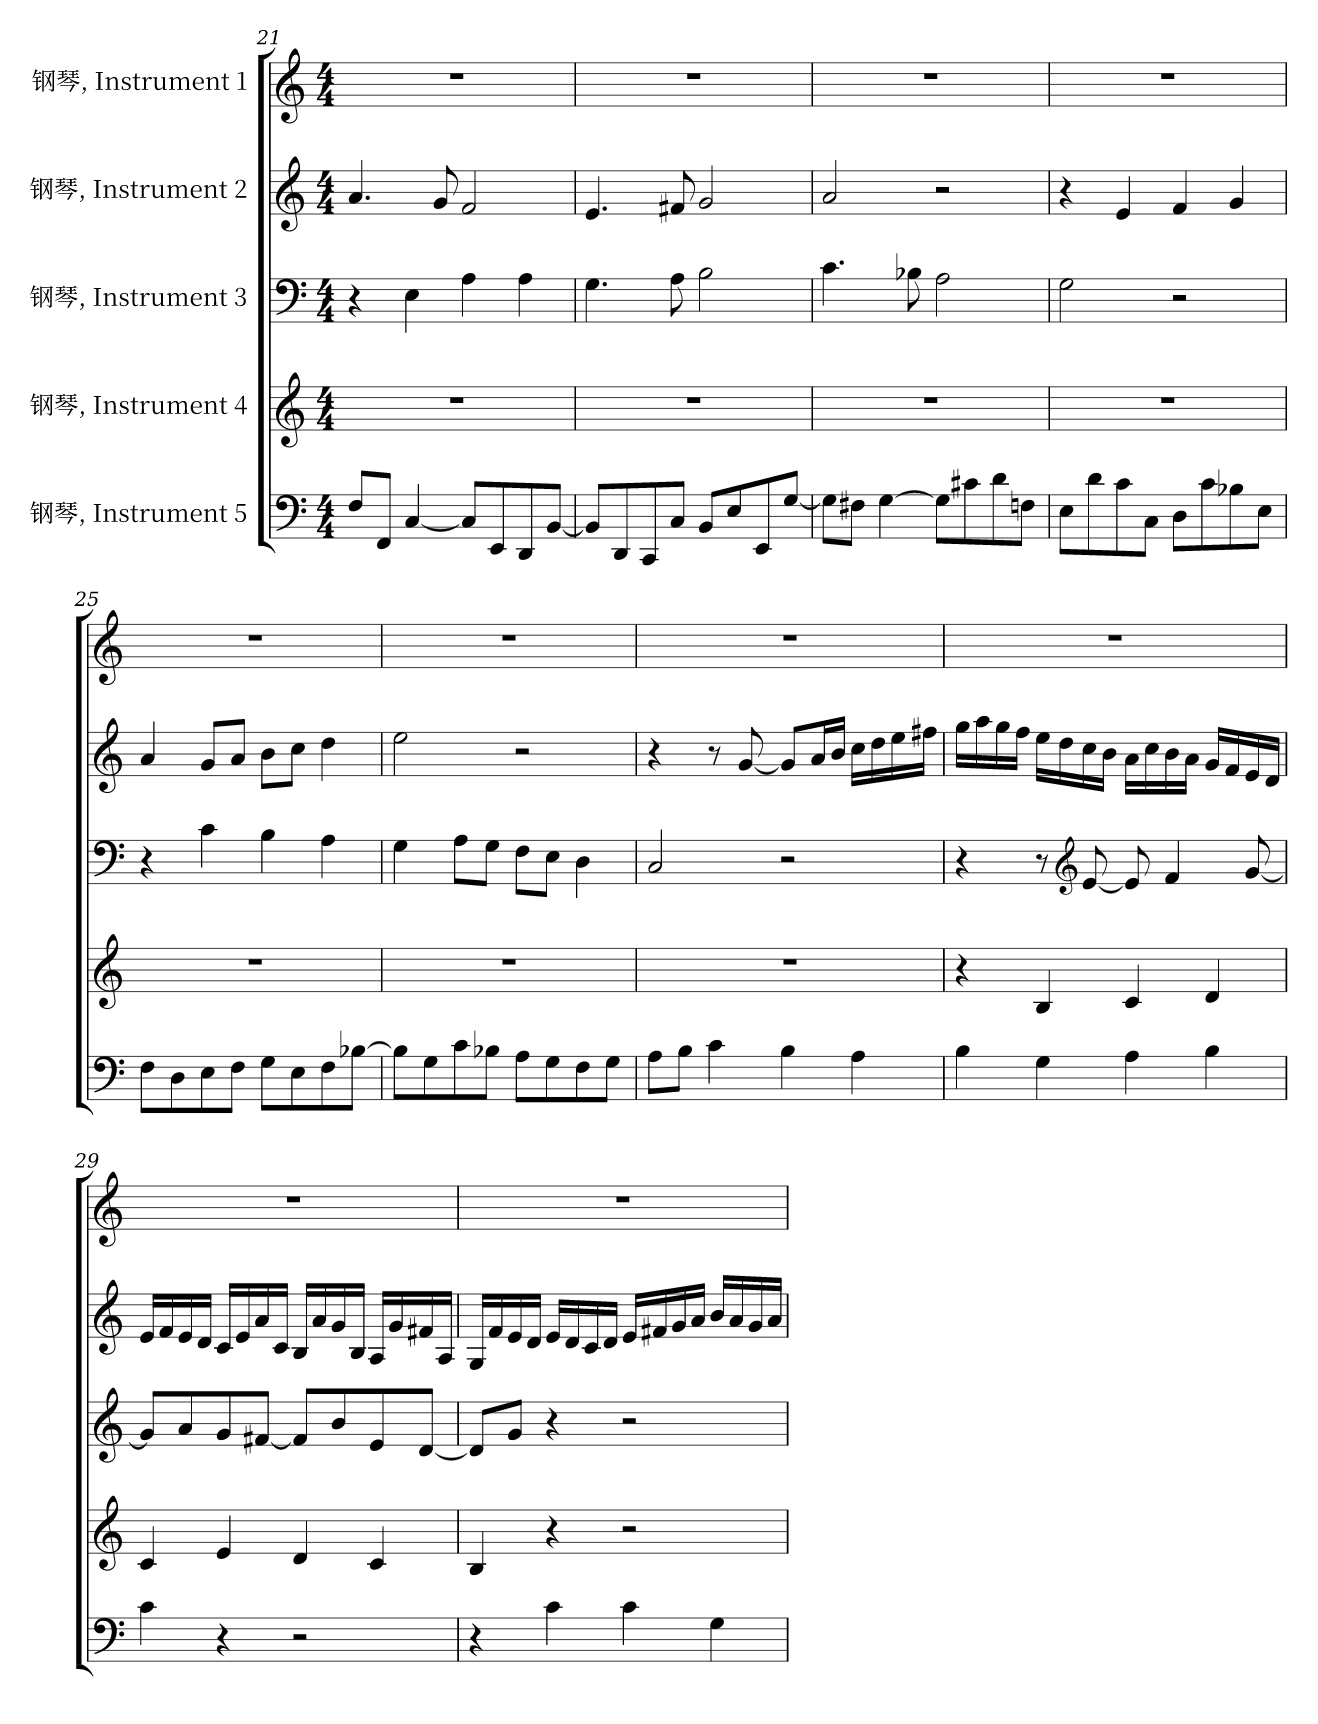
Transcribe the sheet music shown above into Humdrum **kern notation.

**kern	**kern	**kern	**kern	**kern
*part5	*part4	*part3	*part2	*part1
*staff5	*staff4	*staff3	*staff2	*staff1
*I"钢琴, Instrument 5	*I"钢琴, Instrument 4	*I"钢琴, Instrument 3	*I"钢琴, Instrument 2	*I"钢琴, Instrument 1
*clefF4	*clefG2	*clefF4	*clefG2	*clefG2
*k[]	*k[]	*k[]	*k[]	*k[]
*M4/4	*M4/4	*M4/4	*M4/4	*M4/4
=21	=21	=21	=21	=21
8F/L	1r	4r	4.a/	1r
8FF/J	.	.	.	.
[4C/	.	4E\	.	.
.	.	.	8g/	.
8C/L]	.	4A\	2f/	.
8EE/	.	.	.	.
8DD/	.	4A\	.	.
[8BB/J	.	.	.	.
=22	=22	=22	=22	=22
8BB/L]	1r	4.G\	4.e/	1r
8DD/	.	.	.	.
8CC/	.	.	.	.
8C/J	.	8A\	8f#X/	.
8BB/L	.	2B\	2g/	.
8E/	.	.	.	.
8EE/	.	.	.	.
[8G/J	.	.	.	.
=23	=23	=23	=23	=23
8G\L]	1r	4.c\	2a/	1r
8F#X\J	.	.	.	.
[4G\	.	.	.	.
.	.	8B-X\	.	.
8G\L]	.	2A\	2r	.
8c#X\	.	.	.	.
8d\	.	.	.	.
8Fn\J	.	.	.	.
!!LO:LB:g=z
=24	=24	=24	=24	=24
8E\L	1r	2G\	4r	1r
8d\	.	.	.	.
8c\	.	.	4e/	.
8C\J	.	.	.	.
8D\L	.	2r	4f/	.
8c\	.	.	.	.
8B-X\	.	.	4g/	.
8E\J	.	.	.	.
=25	=25	=25	=25	=25
8F\L	1r	4r	4a/	1r
8D\	.	.	.	.
8E\	.	4c\	8g/L	.
8F\J	.	.	8a/J	.
8G\L	.	4B\	8b\L	.
8E\	.	.	8cc\J	.
8F\	.	4A\	4dd\	.
[8B-X\J	.	.	.	.
=26	=26	=26	=26	=26
8B-\L]	1r	4G\	2ee\	1r
8G\	.	.	.	.
8c\	.	8A\L	.	.
8B-X\J	.	8G\J	.	.
8A\L	.	8F\L	2r	.
8G\	.	8E\J	.	.
8F\	.	4D\	.	.
8G\J	.	.	.	.
=27	=27	=27	=27	=27
8A\L	1r	2C/	4r	1r
8B\J	.	.	.	.
4c\	.	.	8r	.
.	.	.	[8g/	.
4B\	.	2r	8g/L]	.
.	.	.	16a/L	.
.	.	.	16b/JJ	.
4A\	.	.	16cc\LL	.
.	.	.	16dd\	.
.	.	.	16ee\	.
.	.	.	16ff#X\JJ	.
!!LO:PB:g=z
=28	=28	=28	=28	=28
4B\	4r	4r	16gg\LL	1r
.	.	.	16aa\	.
.	.	.	16gg\	.
.	.	.	16ff\JJ	.
4G\	4B/	8r	16ee\LL	.
.	.	.	16dd\	.
*	*	*clefG2	*	*
.	.	[8e/	16cc\	.
.	.	.	16b\JJ	.
4A\	4c/	8e/]	16a\LL	.
.	.	.	16cc\	.
.	.	4f/	16b\	.
.	.	.	16a\JJ	.
4B\	4d/	.	16g/LL	.
.	.	.	16f/	.
.	.	[8g/	16e/	.
.	.	.	16d/JJ	.
=29	=29	=29	=29	=29
4c\	4c/	8g/L]	16e/LL	1r
.	.	.	16f/	.
.	.	8a/	16e/	.
.	.	.	16d/JJ	.
4r	4e/	8g/	16c/LL	.
.	.	.	16e/	.
.	.	[8f#X/J	16a/	.
.	.	.	16c/JJ	.
2r	4d/	8f#/L]	16B/LL	.
.	.	.	16a/	.
.	.	8b/	16g/	.
.	.	.	16B/JJ	.
.	4c/	8e/	16A/LL	.
.	.	.	16g/	.
.	.	[8d/J	16f#X/	.
.	.	.	16A/JJ	.
!!LO:LB:g=z
=30	=30	=30	=30	=30
4r	4B/	8d/L]	16G/LL	1r
.	.	.	16f/	.
.	.	8g/J	16e/	.
.	.	.	16d/JJ	.
4c\	4r	4r	16e/LL	.
.	.	.	16d/	.
.	.	.	16c/	.
.	.	.	16d/JJ	.
4c\	2r	2r	16e/LL	.
.	.	.	16f#X/	.
.	.	.	16g/	.
.	.	.	16a/JJ	.
4G\	.	.	16b/LL	.
.	.	.	16a/	.
.	.	.	16g/	.
.	.	.	16a/JJ	.
=	=	=	=	=
*-	*-	*-	*-	*-
